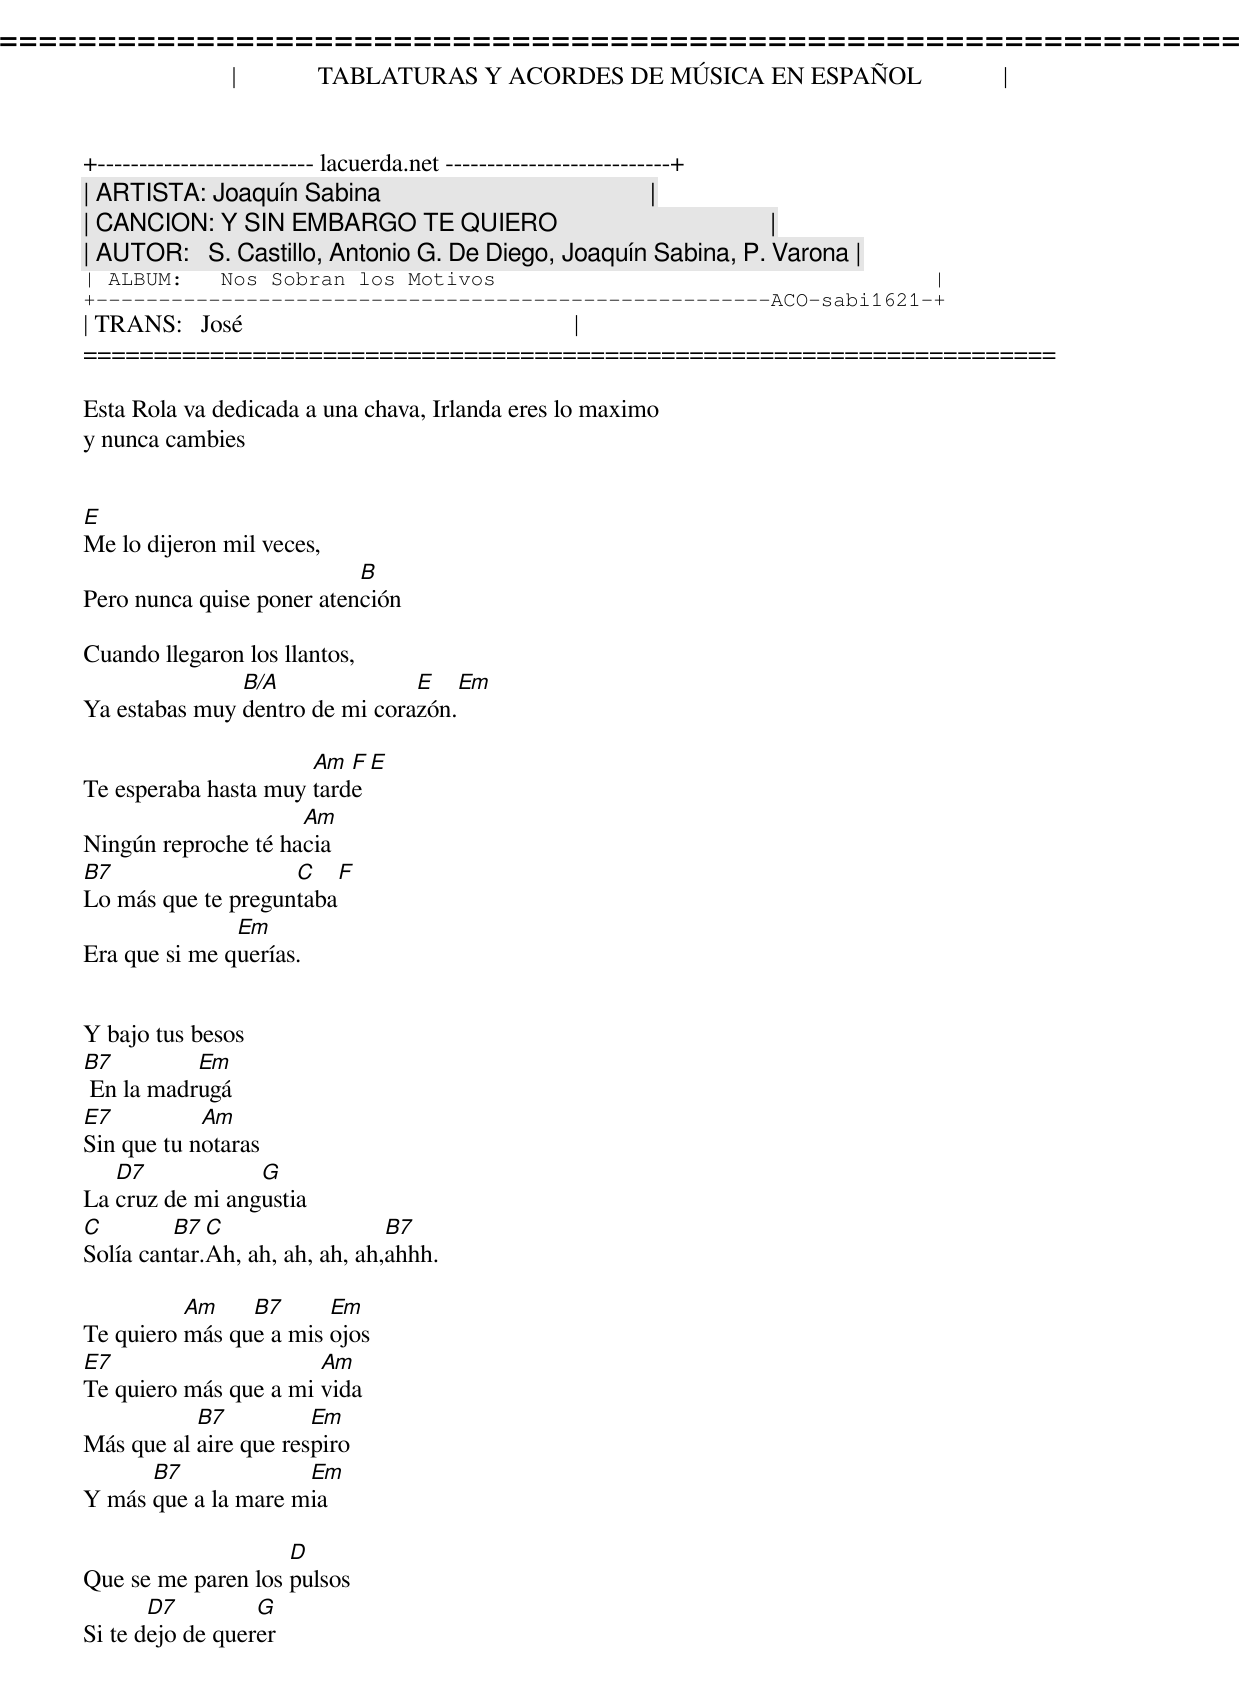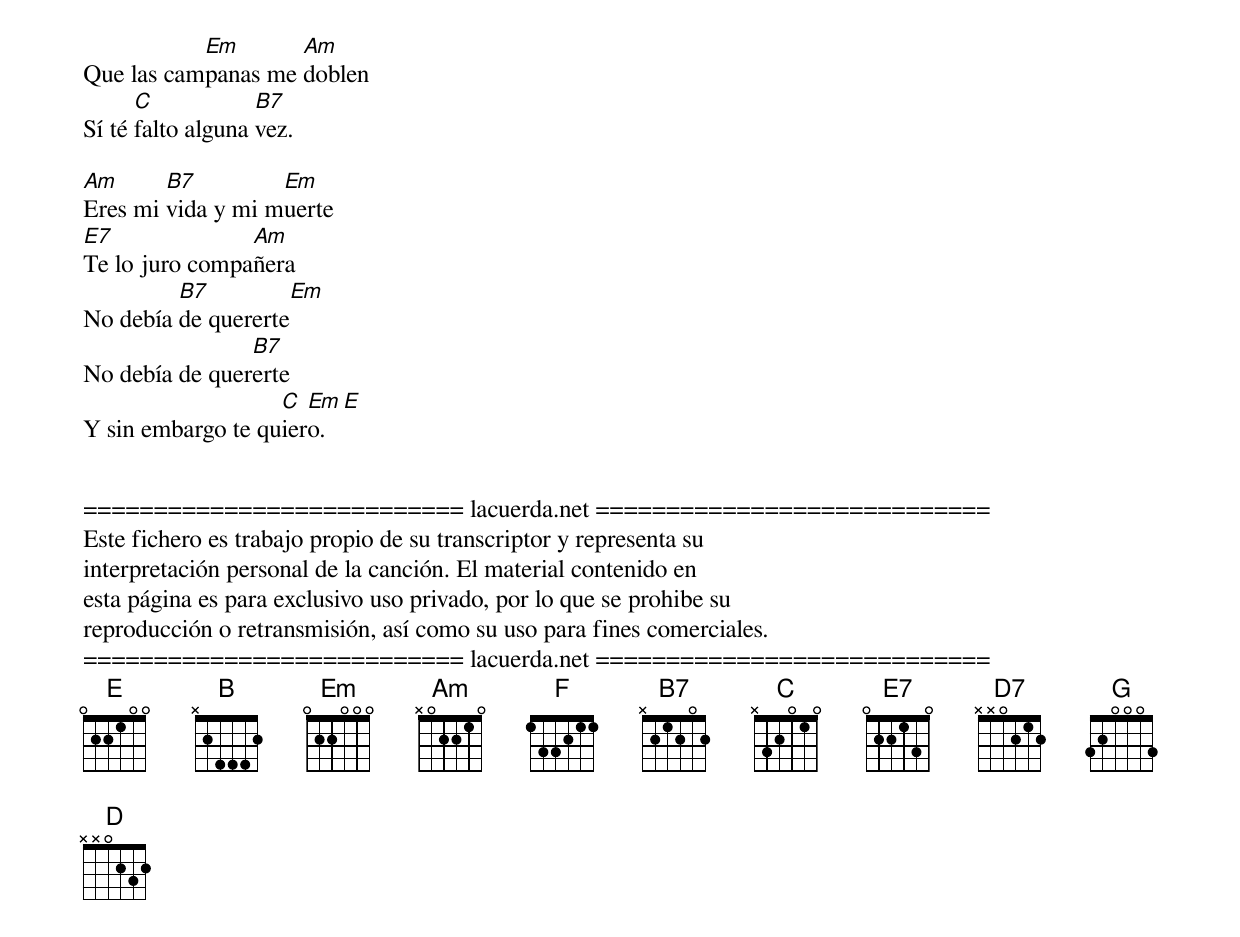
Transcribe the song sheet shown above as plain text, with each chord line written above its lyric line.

=====================================================================
|             TABLATURAS Y ACORDES DE MÚSICA EN ESPAÑOL             |
+-------------------------- lacuerda.net ---------------------------+
| ARTISTA: Joaquín Sabina                                           |
| CANCION: Y SIN EMBARGO TE QUIERO                                  |
| AUTOR:   S. Castillo, Antonio G. De Diego, Joaquín Sabina, P. Varona |
| ALBUM:   Nos Sobran los Motivos                                   |
+------------------------------------------------------ACO-sabi1621-+
| TRANS:   José                                                     |
=====================================================================

Esta Rola va dedicada a una chava, Irlanda eres lo maximo
y nunca cambies


E
Me lo dijeron mil veces,
                           B
Pero nunca quise poner atención

Cuando llegaron los llantos,
               B/A              E     Em
Ya estabas muy dentro de mi corazón.

                      Am  F  E
Te esperaba hasta muy tarde
                     Am
Ningún reproche té hacia
B7                  C    F
Lo más que te preguntaba
               Em
Era que si me querías.


Y bajo tus besos
B7         Em
 En la madrugá
E7          Am
Sin que tu notaras
   D7            G
La cruz de mi angustia
C        B7  C                  B7
Solía cantar.Ah, ah, ah, ah, ah,ahhh.

          Am    B7      Em
Te quiero más que a mis ojos
E7                     Am
Te quiero más que a mi vida
           B7          Em
Más que al aire que respiro
      B7             Em
Y más que a la mare mia

                    D
Que se me paren los pulsos
       D7         G
Si te dejo de querer
           Em       Am
Que las campanas me doblen
      C            B7
Sí té falto alguna vez.

Am      B7         Em
Eres mi vida y mi muerte
E7              Am
Te lo juro compañera
         B7             Em
No debía de quererte
                B7
No debía de quererte
                   C  Em  E
Y sin embargo te quiero.


=========================== lacuerda.net ============================
Este fichero es trabajo propio de su transcriptor y representa su
interpretación personal de la canción. El material contenido en
esta página es para exclusivo uso privado, por lo que se prohibe su
reproducción o retransmisión, así como su uso para fines comerciales.
=========================== lacuerda.net ============================
